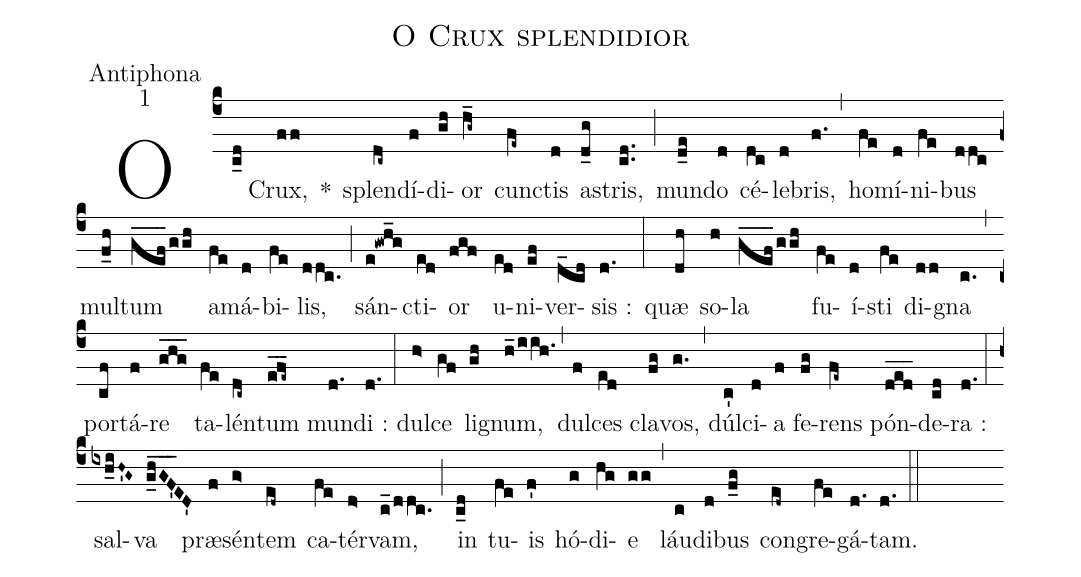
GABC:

name:O Crux splendidior;
office-part:Antiphona;
mode:1;
%%
(c4) O(c_d) Crux,(ff) *() splen(dc~)dí(f)di(gh)or(h_g~) cun(fe~)ctis(d) a(d_g)stris,(cd..) (;) mun(d_e)do(d) cé(dc)le(d)bris,(f.) (,) ho(fe)mí(d)ni(fe)bus(ddc) mul(f_h)tum(gef___/ggh) a(fe)má(d)bi(fe)lis,(ddc.) (;) sán(e!gwh_g)cti(ed)or(fgf) u(ed)ni(ef)ver(d_cd)sis :(d.) (:) quæ(dh) so(h)la(gef___/ggh) fu(fe)í(d)sti(fe) di(dd)gna(c.) (,) por(cf)tá(f)re(ghg___) ta(fe)lén(dc~)tum(efe~___) mun(d.)di :(d.) (:) dul(h>)ce(gf) li(gh)gnum,(h_/iih.) (,) dul(f)ces(ed) cla(fg)vos,(g.) (,) dúl(c')ci(d)a(f) fe(fg)rens(fe~) pón(ded___)de(cd)ra :(d.) (:) sal(ixh_iH'~G~)va(g_hGF'___ED') præ(f)sén(g>)tem(ed~) ca(fe)tér(d>)vam,(c_/ddc.) (;) in(c_d) tu(fe)is(f') hó(g)di(hg)e(gg) (,) láu(c)di(d)bus(f_g) con(ed~)gre(fe)gá(d.)tam.(d.) (::)
